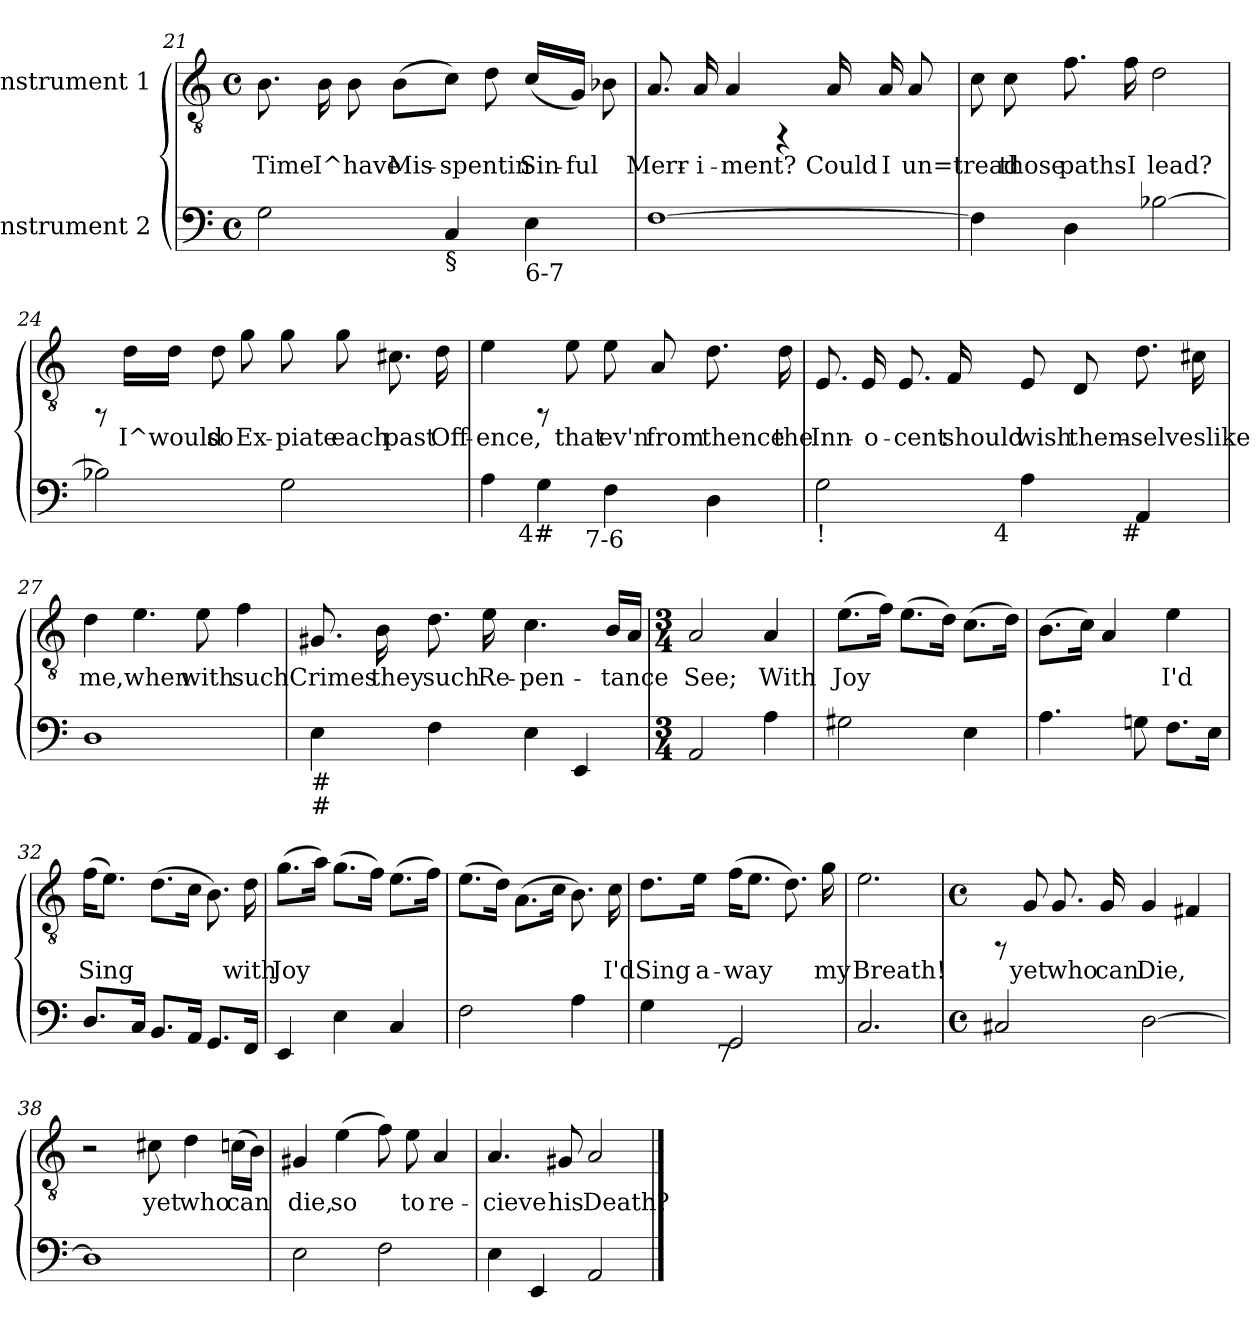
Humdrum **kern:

**kern	**kern	**text
*part2	*part1	*part1
*staff2	*staff1	*staff1
*I"Instrument 2	*I"Instrument 1	*
!!LO:LB:g=z
*clefF4	*clefGv2	*
*k[]	*k[]	*
*C:	*C:	*
*M4/4	*M4/4	*
*met(c)	*met(c)	*
=21	=21	=21
!	!	!LO:LY:b:cj
2G\	8.B\	Time
!	!	!LO:LY:b:cj
.	16B\	I^have
!	!	!LO:LY:b:cj
.	8B\	.
!	!	!LO:LY:b:cj
.	(>8B\L	Mis-
!LO:TX:b:t=§	!	!
!	!	!LO:LY:b:cj
4C/	8c\J)	-spentin
!	!	!LO:LY:b:cj
.	8d\	.
!LO:TX:b:t=6-7	!	!
!	!	!LO:LY:b:cj
4E\	(<16c/L	Sin-
!	!	!LO:LY:b:cj
.	16G/J)	-ful
!	!	!LO:LY:b:cj
.	8B-X\	.
=22	=22	=22
!	!	!LO:LY:b:cj
[>1F	8.A/	Merr-
!	!	!LO:LY:b:cj
.	16A/	-i-
!	!	!LO:LY:b:cj
.	4A/	-ment?
.	4rFF	.
!	!	!LO:LY:b:cj
.	16A/	Could
!	!	!LO:LY:b:cj
.	16A/	I
!	!	!LO:LY:b:cj
.	8A/	un=tread
=23	=23	=23
!	!	!LO:LY:b:cj
4F\]	8c\	.
!	!	!LO:LY:b:cj
.	8c\	those
!	!	!LO:LY:b:cj
4D\	8.f\	paths
!	!	!LO:LY:b:cj
.	16f\	I
!	!	!LO:LY:b:cj
[<2B-X\	2d\	lead?
!!LO:LB:g=z
=24	=24	=24
2B-X\]	8rFF	.
!	!	!LO:LY:b:cj
.	16d\L	I^would
!	!	!LO:LY:b:cj
.	16d\J	.
!	!	!LO:LY:b:cj
.	8d\	so
!	!	!LO:LY:b:cj
.	8g\	Ex-
!	!	!LO:LY:b:cj
2G\	8g\	-piate
!	!	!LO:LY:b:cj
.	8g\	each
!	!	!LO:LY:b:cj
.	8.c#X\	past
!	!	!LO:LY:b:cj
.	16d\	Off-
=25	=25	=25
!LO:TX:b:t=#	!	!
!	!	!LO:LY:b:cj
*^	*	*
*	*^	*	*
4A\	8.ryy	4..ryy	4e\	-ence,
!	!LO:TX:b:t=4#	!	!	!
.	2ryy	.	.	.
4G\	.	.	8rFF	.
!	!	!	!	!LO:LY:b:cj
.	.	.	8e\	that
!	!	!LO:TX:b:t=7-6	!	!
.	.	2ryy	.	.
!	!	!	!	!LO:LY:b:cj
4F\	.	.	8e\	ev'n
!	!	!	!	!LO:LY:b:cj
.	.	.	8A/	from
.	4ryy	.	.	.
!	!	!	!	!LO:LY:b:cj
4D\	.	.	8.d\	thence
!	!	!	!	!LO:LY:b:cj
.	16ryy	16ryy	16d\	the
!!LO:LB:g=z
=26	=26	=26	=26	=26
!LO:TX:b:t=!	!	!	!	!
!	!	!	!	!LO:LY:b:cj
2G\	4ryy	2ryy	8.E/	Inn-
!	!	!	!	!LO:LY:b:cj
.	.	.	16E/	-o-
!	!	!	!	!LO:LY:b:cj
.	8...ryy	.	8.E/	-cent
!	!	!	!	!LO:LY:b:cj
.	.	.	16F/	should
!	!LO:TX:b:t=4	!	!	!
.	2ryy	.	.	.
!	!	!	!	!LO:LY:b:cj
4A\	.	8...ryy	8E/	wish
!	!	!	!	!LO:LY:b:cj
.	.	.	8D/	them-
!	!	!LO:TX:b:t=#	!	!
.	.	4ryy	.	.
!	!	!	!	!LO:LY:b:cj
4AA/	.	.	8.d\	-selveslike
!	!	!	!	!LO:LY:b:cj
.	.	.	16c#X\	.
.	64ryy	64ryy	.	.
=27	=27	=27	=27	=27
!	!	!	!	!LO:LY:b:cj
*v	*v	*v	*	*
1D	4d\	me,when
!	!	!LO:LY:b:cj
.	4.e\	.
!	!	!LO:LY:b:cj
.	8e\	with
!	!	!LO:LY:b:cj
.	4f\	such
=28	=28	=28
!LO:TX:b:t=#	!	!
!LO:TX:b:t=#	!	!
!	!	!LO:LY:b:cj
4E\	8.G#X/	Crimes
!	!	!LO:LY:b:cj
.	16B\	they
!	!	!LO:LY:b:cj
4F\	8.d\	such
!	!	!LO:LY:b:cj
.	16e\	Re-
!	!	!LO:LY:b:cj
4E\	4.c\	-pen-
4EE/	.	.
!	!	!LO:LY:b:cj
.	16B/L	-tance
!	!	!LO:LY:b:cj
.	16A/J	.
!!LO:PB:g=z
=29	=29	=29
*M3/4	*M3/4	*
!	!	!LO:LY:b:cj
2AA/	2A/	See;
!	!	!LO:LY:b:cj
4A\	4A/	With
=30	=30	=30
!	!	!LO:LY:b:cj
2G#X\	(>8.e\L	Joy
!	!	!LO:LY:b:cj
.	16f\J)	.
!	!	!LO:LY:b:cj
.	(>8.e\L	.
!	!	!LO:LY:b:cj
.	16d\J)	.
!	!	!LO:LY:b:cj
4E\	(>8.c\L	.
!	!	!LO:LY:b:cj
.	16d\J)	.
=31	=31	=31
!	!	!LO:LY:b:cj
4.A\	(>8.B\L	.
!	!	!LO:LY:b:cj
.	16c\J)	.
!	!	!LO:LY:b:cj
.	4A/	.
8Gn\	.	.
!	!	!LO:LY:b:cj
8.F\L	4e\	I'd
16E\J	.	.
=32	=32	=32
!	!	!LO:LY:b:cj
8.D/L	(>16f\L	Sing
!	!	!LO:LY:b:cj
.	8.e\J)	.
16C/J	.	.
!	!	!LO:LY:b:cj
8.BB/L	(>8.d\L	.
!	!	!LO:LY:b:cj
16AA/J	16c\J	.
!	!	!LO:LY:b:cj
8.GG/L	8.B\)	.
!	!	!LO:LY:b:cj
16FF</J	16d\	with
!!LO:PB:g=z
=33	=33	=33
!	!	!LO:LY:b:cj
4EE/	(>8.g\L	Joy
!	!	!LO:LY:b:cj
.	16a\J)	.
!	!	!LO:LY:b:cj
4E\	(>8.g\L	.
!	!	!LO:LY:b:cj
.	16f\J)	.
!	!	!LO:LY:b:cj
4C/	(>8.e\L	.
!	!	!LO:LY:b:cj
.	16f\J)	.
=34	=34	=34
!	!	!LO:LY:b:cj
2F\	(>8.e\L	.
!	!	!LO:LY:b:cj
.	16d\J)	.
!	!	!LO:LY:b:cj
.	(>8.A\L	.
!	!	!LO:LY:b:cj
.	16c\J	.
!	!	!LO:LY:b:cj
4A\	8.B\)	.
!	!	!LO:LY:b:cj
.	16c\	I'd
=35	=35	=35
!	!	!LO:LY:b:cj
*^	*	*
4G\	8...ryy	8.d\L	Sing
!	!	!	!LO:LY:b:cj
.	.	16e\J	a-
!	!LO:TX:b:t=7	!	!
.	2ryy	.	.
!	!	!	!LO:LY:b:cj
2GG/	.	(>16f\L	-way
!	!	!	!LO:LY:b:cj
.	.	8.e\J	.
!	!	!	!LO:LY:b:cj
.	.	8.d\)	.
!	!	!	!LO:LY:b:cj
.	.	16g\	my
.	64ryy	.	.
=36	=36	=36	=36
!	!	!	!LO:LY:b:cj
*v	*v	*	*
2.C/	2.e\	Breath!
!!LO:LB:g=z
=37	=37	=37
*M4/4	*M4/4	*
*met(c)	*met(c)	*
2C#X/	8rFF	.
!	!	!LO:LY:b:cj
.	8G/	yet
!	!	!LO:LY:b:cj
.	8.G/	who
!	!	!LO:LY:b:cj
.	16G/	can
!	!	!LO:LY:b:cj
[>2D\	4G/	Die,
!	!	!LO:LY:b:cj
.	4F#X/	.
=38	=38	=38
1D]	2r	.
!	!	!LO:LY:b:cj
.	8c#X\	yet
!	!	!LO:LY:b:cj
.	4d\	who
!	!	!LO:LY:b:cj
.	(>16cn\L	can
!	!	!LO:LY:b:cj
.	16B\J)	.
=39	=39	=39
!	!	!LO:LY:b:cj
2E\	4G#X/	die,
!	!	!LO:LY:b:cj
.	(>4e\	so
!	!	!LO:LY:b:cj
2F\	8f\)	.
!	!	!LO:LY:b:cj
.	8e\	to
!	!	!LO:LY:b:cj
.	4A/	re-
=40	=40	=40
!	!	!LO:LY:b:cj
4E\	4.A/	-cieve
4EE/	.	.
!	!	!LO:LY:b:cj
.	8G#X/	his
!	!	!LO:LY:b:cj
2AA/	2A/	Death?
==	==	==
*-	*-	*-
